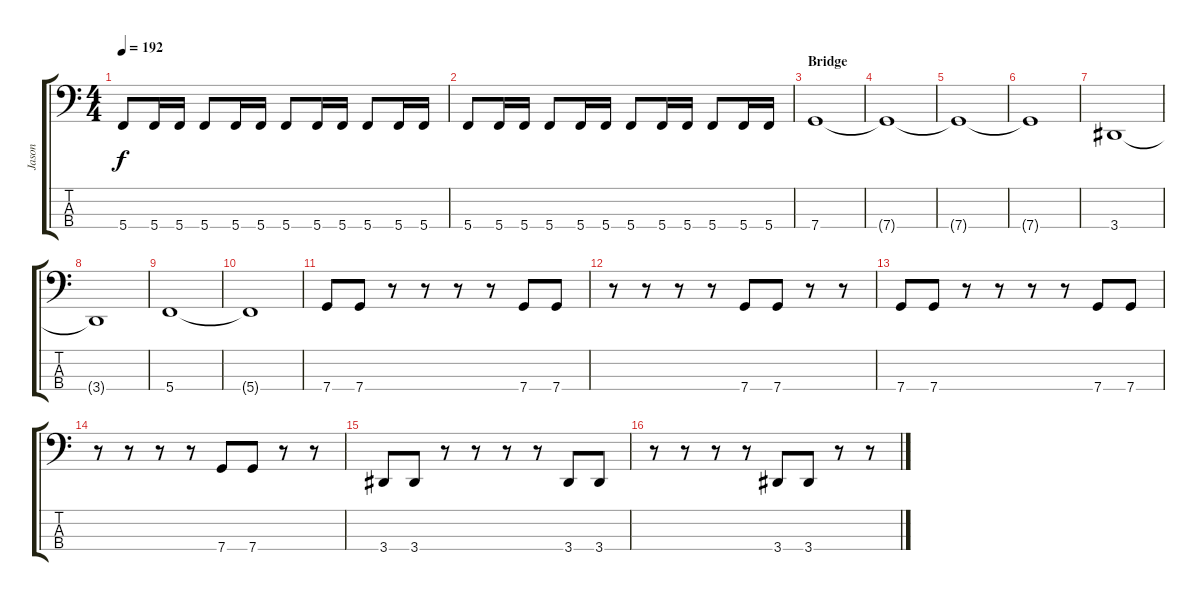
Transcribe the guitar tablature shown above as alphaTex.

\track ("Jason" "Jason") {instrument electricbassfinger}
\staff {score tabs}
\tuning (F2 C2 G1 C1) {hide}
\ts (4 4)
\tempo 192
\clef f4
\ks c
5.4.8{dy f} 5.4.16 5.4.16 5.4.8 5.4.16 5.4.16 5.4.8 5.4.16 5.4.16 5.4.8 5.4.16 5.4.16 |
5.4.8 5.4.16 5.4.16 5.4.8 5.4.16 5.4.16 5.4.8 5.4.16 5.4.16 5.4.8 5.4.16 5.4.16 |
\section ("" "Bridge")
7.4.1 |
7.4{t}.1 |
7.4{t}.1 |
7.4{t}.1 |
3.4.1 |
3.4{t}.1 |
5.4.1 |
5.4{t}.1 |
7.4.8 7.4.8 r.8 r.8 r.8 r.8 7.4.8 7.4.8 |
r.8 r.8 r.8 r.8 7.4.8 7.4.8 r.8 r.8 |
7.4.8 7.4.8 r.8 r.8 r.8 r.8 7.4.8 7.4.8 |
r.8 r.8 r.8 r.8 7.4.8 7.4.8 r.8 r.8 |
3.4.8 3.4.8 r.8 r.8 r.8 r.8 3.4.8 3.4.8 |
r.8 r.8 r.8 r.8 3.4.8 3.4.8 r.8 r.8
